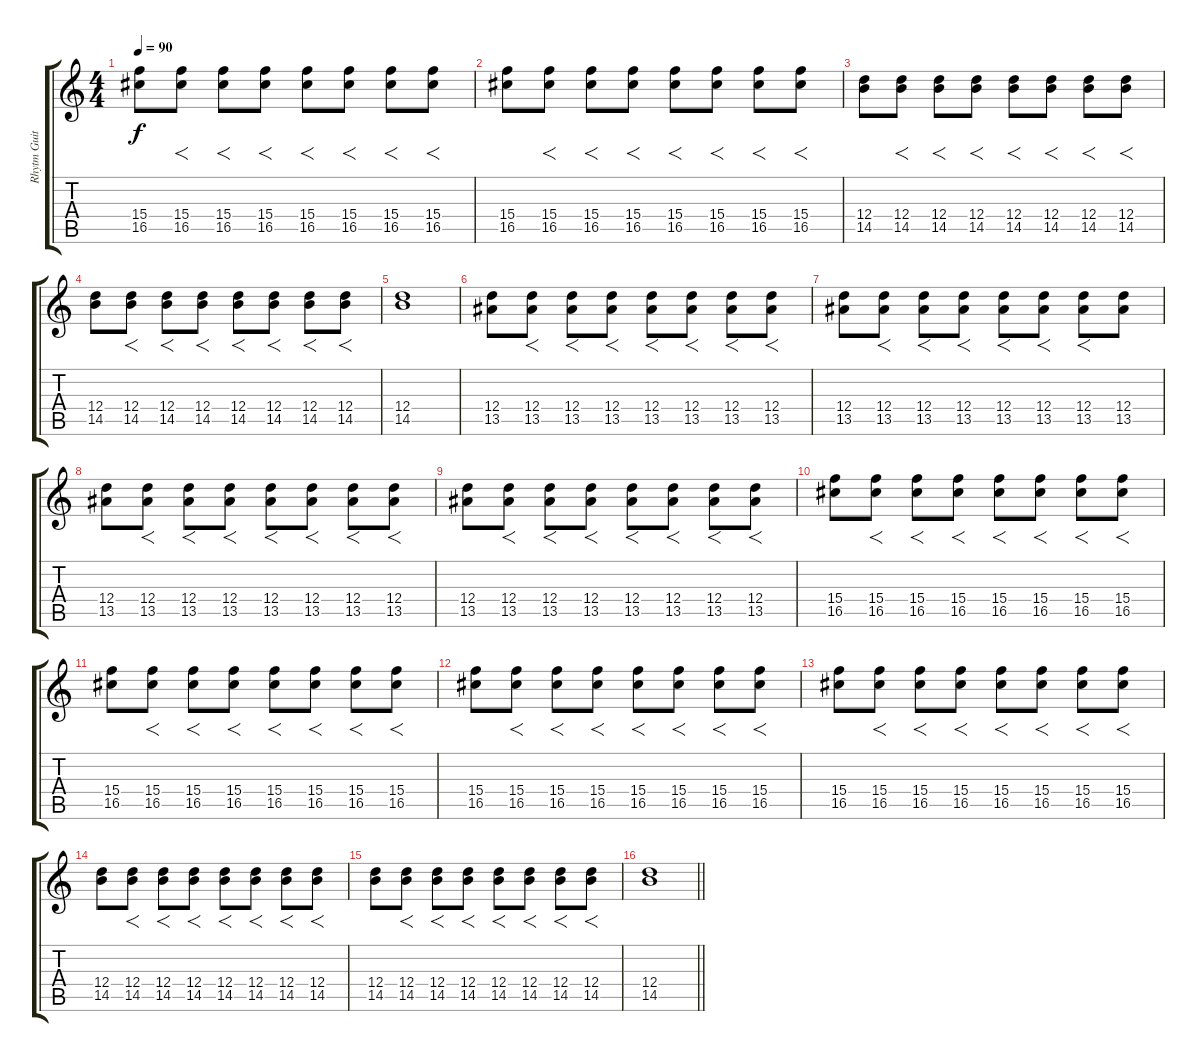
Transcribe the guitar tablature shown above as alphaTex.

\track ("Rhytm Guitar" "Rhytm Guit") {instrument distortionguitar}
\staff {score tabs}
\tuning (E4 B3 G3 D3 A2 E2) {hide}
\ts (4 4)
\tempo 90
\clef g2
\ks c
(15.4 16.5).8{dy f} (15.4 16.5).8{f} (15.4 16.5).8{f} (15.4 16.5).8{f} (15.4 16.5).8{f} (15.4 16.5).8{f} (15.4 16.5).8{f} (15.4 16.5).8{f} |
(15.4 16.5).8 (15.4 16.5).8{f} (15.4 16.5).8{f} (15.4 16.5).8{f} (15.4 16.5).8{f} (15.4 16.5).8{f} (15.4 16.5).8{f} (15.4 16.5).8{f} |
(12.4 14.5).8 (12.4 14.5).8{f} (12.4 14.5).8{f} (12.4 14.5).8{f} (12.4 14.5).8{f} (12.4 14.5).8{f} (12.4 14.5).8{f} (12.4 14.5).8{f} |
(12.4 14.5).8 (12.4 14.5).8{f} (12.4 14.5).8{f} (12.4 14.5).8{f} (12.4 14.5).8{f} (12.4 14.5).8{f} (12.4 14.5).8{f} (12.4 14.5).8{f} |
(12.4 14.5).1 |
(12.4 13.5).8 (12.4 13.5).8{f} (12.4 13.5).8{f} (12.4 13.5).8{f} (12.4 13.5).8{f} (12.4 13.5).8{f} (12.4 13.5).8{f} (12.4 13.5).8{f} |
(12.4 13.5).8 (12.4 13.5).8{f} (12.4 13.5).8{f} (12.4 13.5).8{f} (12.4 13.5).8{f} (12.4 13.5).8{f} (12.4 13.5).8{f} (12.4 13.5).8 |
(12.4 13.5).8 (12.4 13.5).8{f} (12.4 13.5).8{f} (12.4 13.5).8{f} (12.4 13.5).8{f} (12.4 13.5).8{f} (12.4 13.5).8{f} (12.4 13.5).8{f} |
(12.4 13.5).8 (12.4 13.5).8{f} (12.4 13.5).8{f} (12.4 13.5).8{f} (12.4 13.5).8{f} (12.4 13.5).8{f} (12.4 13.5).8{f} (12.4 13.5).8{f} |
(15.4 16.5).8 (15.4 16.5).8{f} (15.4 16.5).8{f} (15.4 16.5).8{f} (15.4 16.5).8{f} (15.4 16.5).8{f} (15.4 16.5).8{f} (15.4 16.5).8{f} |
(15.4 16.5).8 (15.4 16.5).8{f} (15.4 16.5).8{f} (15.4 16.5).8{f} (15.4 16.5).8{f} (15.4 16.5).8{f} (15.4 16.5).8{f} (15.4 16.5).8{f} |
(15.4 16.5).8 (15.4 16.5).8{f} (15.4 16.5).8{f} (15.4 16.5).8{f} (15.4 16.5).8{f} (15.4 16.5).8{f} (15.4 16.5).8{f} (15.4 16.5).8{f} |
(15.4 16.5).8 (15.4 16.5).8{f} (15.4 16.5).8{f} (15.4 16.5).8{f} (15.4 16.5).8{f} (15.4 16.5).8{f} (15.4 16.5).8{f} (15.4 16.5).8{f} |
(12.4 14.5).8 (12.4 14.5).8{f} (12.4 14.5).8{f} (12.4 14.5).8{f} (12.4 14.5).8{f} (12.4 14.5).8{f} (12.4 14.5).8{f} (12.4 14.5).8{f} |
(12.4 14.5).8 (12.4 14.5).8{f} (12.4 14.5).8{f} (12.4 14.5).8{f} (12.4 14.5).8{f} (12.4 14.5).8{f} (12.4 14.5).8{f} (12.4 14.5).8{f} |
\barLineRight lightlight
(12.4 14.5).1
